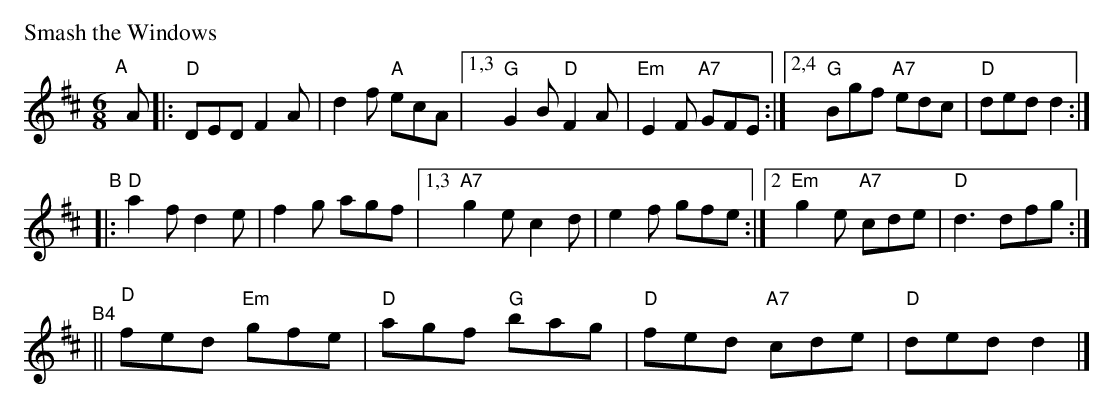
X:1
P: Smash the Windows
M: 6/8
L: 1/8
K: D
"^A"[|] A |:\
"D"DED F2A | d2f "A"ecA |[1,3 "G"G2B "D"F2A | "Em"E2F "A7"GFE \
                       :|[2,4 "G"Bgf "A7"edc | "D"ded d2 :|
"^B"|:\
"D"a2f d2e | f2g agf |[1,3 "A7"g2e c2d | e2f gfe \
                    :|[2 "Em"g2e "A7"cde | "D"d3 dfg :|
"^B4"|| "D"fed "Em"gfe | "D"agf "G"bag | "D"fed "A7"cde | "D"ded d2 |]
